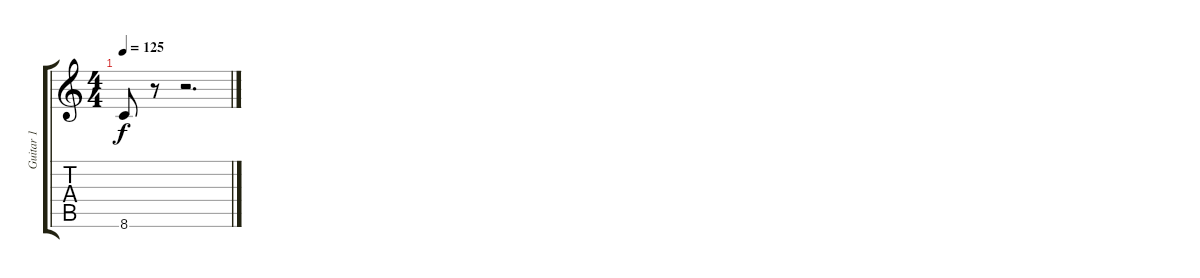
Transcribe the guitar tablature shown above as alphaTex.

\track ("Guitar 1" "Guitar 1") {instrument overdrivenguitar}
\staff {score tabs}
\tuning (E4 B3 G3 D3 A2 E2) {hide}
\ts (4 4)
\tempo 125
\clef g2
\ks c
8.6.8{dy f} r.8 r.2{d}
